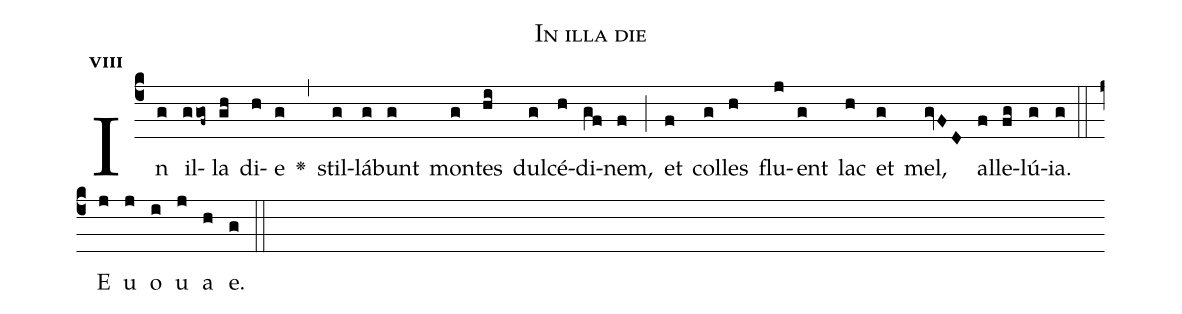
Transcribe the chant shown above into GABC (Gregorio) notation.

name:In illa die;
office-part:Antiphona;
mode:8;
%%
initial-style: 1;
name: In illa die
book: Antiphonae & Responsoria/Tomus I, p. 9;
occasion: Hebdomada I Adventus Dominica;
office-part: Laudes Ant 1;
user-notes: ;
commentary: ;
annotation: 8g;
centering-scheme: english;
fontsize: 12;
font: OFLSortsMillGoudy;
height: 11;
width: 4.5;
%%
(c4)In(g) il(ggof~)la(gh) di(h)e(g) <v>\greheightstar</v>(,) stil(g)lá(g)bunt(g) mon(g)tes(hi) dul(g)cé(h)di(gf)nem,(f) (;) et(f) col(g)les(h) flu(j)ent(g) lac(h) et(g) mel,(gvFD) al(f)le(fg)lú(g)ia.(g) (::)
E(j) u(j) o(i) u(j) a(h) e.(g) (::)
